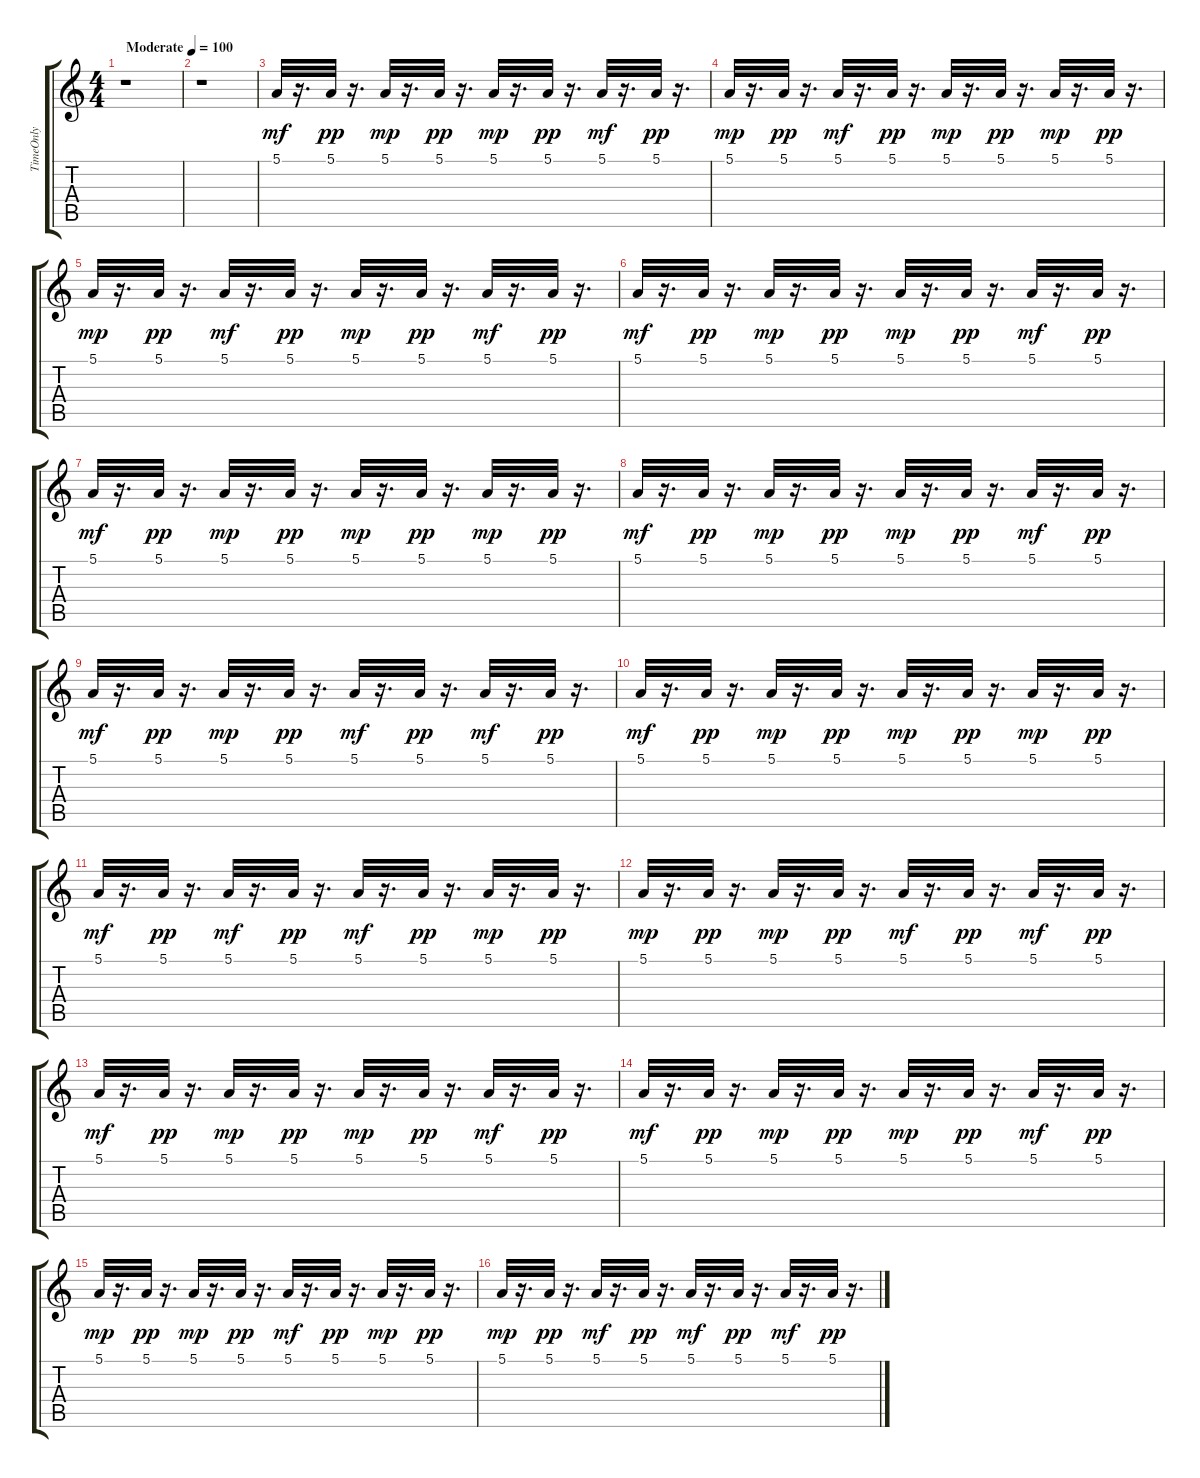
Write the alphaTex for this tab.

\track ("TimeOnly" "TimeOnly") {instrument woodblock}
\staff {score tabs}
\tuning (E4 B3 G3 D3 A2 E2) {hide}
\ts (4 4)
\tempo (100 "Moderate")
\clef g2
\ks c
r.1{dy mf instrument woodblock} |
r.1 |
5.1.32 r.16{d} 5.1.32{dy pp} r.16{d} 5.1.32{dy mp} r.16{d} 5.1.32{dy pp} r.16{d} 5.1.32{dy mp} r.16{d} 5.1.32{dy pp} r.16{d} 5.1.32{dy mf} r.16{d} 5.1.32{dy pp} r.16{d} |
5.1.32{dy mp} r.16{d} 5.1.32{dy pp} r.16{d} 5.1.32{dy mf} r.16{d} 5.1.32{dy pp} r.16{d} 5.1.32{dy mp} r.16{d} 5.1.32{dy pp} r.16{d} 5.1.32{dy mp} r.16{d} 5.1.32{dy pp} r.16{d} |
5.1.32{dy mp} r.16{d} 5.1.32{dy pp} r.16{d} 5.1.32{dy mf} r.16{d} 5.1.32{dy pp} r.16{d} 5.1.32{dy mp} r.16{d} 5.1.32{dy pp} r.16{d} 5.1.32{dy mf} r.16{d} 5.1.32{dy pp} r.16{d} |
5.1.32{dy mf} r.16{d} 5.1.32{dy pp} r.16{d} 5.1.32{dy mp} r.16{d} 5.1.32{dy pp} r.16{d} 5.1.32{dy mp} r.16{d} 5.1.32{dy pp} r.16{d} 5.1.32{dy mf} r.16{d} 5.1.32{dy pp} r.16{d} |
5.1.32{dy mf} r.16{d} 5.1.32{dy pp} r.16{d} 5.1.32{dy mp} r.16{d} 5.1.32{dy pp} r.16{d} 5.1.32{dy mp} r.16{d} 5.1.32{dy pp} r.16{d} 5.1.32{dy mp} r.16{d} 5.1.32{dy pp} r.16{d} |
5.1.32{dy mf} r.16{d} 5.1.32{dy pp} r.16{d} 5.1.32{dy mp} r.16{d} 5.1.32{dy pp} r.16{d} 5.1.32{dy mp} r.16{d} 5.1.32{dy pp} r.16{d} 5.1.32{dy mf} r.16{d} 5.1.32{dy pp} r.16{d} |
5.1.32{dy mf} r.16{d} 5.1.32{dy pp} r.16{d} 5.1.32{dy mp} r.16{d} 5.1.32{dy pp} r.16{d} 5.1.32{dy mf} r.16{d} 5.1.32{dy pp} r.16{d} 5.1.32{dy mf} r.16{d} 5.1.32{dy pp} r.16{d} |
5.1.32{dy mf} r.16{d} 5.1.32{dy pp} r.16{d} 5.1.32{dy mp} r.16{d} 5.1.32{dy pp} r.16{d} 5.1.32{dy mp} r.16{d} 5.1.32{dy pp} r.16{d} 5.1.32{dy mp} r.16{d} 5.1.32{dy pp} r.16{d} |
5.1.32{dy mf} r.16{d} 5.1.32{dy pp} r.16{d} 5.1.32{dy mf} r.16{d} 5.1.32{dy pp} r.16{d} 5.1.32{dy mf} r.16{d} 5.1.32{dy pp} r.16{d} 5.1.32{dy mp} r.16{d} 5.1.32{dy pp} r.16{d} |
5.1.32{dy mp} r.16{d} 5.1.32{dy pp} r.16{d} 5.1.32{dy mp} r.16{d} 5.1.32{dy pp} r.16{d} 5.1.32{dy mf} r.16{d} 5.1.32{dy pp} r.16{d} 5.1.32{dy mf} r.16{d} 5.1.32{dy pp} r.16{d} |
5.1.32{dy mf} r.16{d} 5.1.32{dy pp} r.16{d} 5.1.32{dy mp} r.16{d} 5.1.32{dy pp} r.16{d} 5.1.32{dy mp} r.16{d} 5.1.32{dy pp} r.16{d} 5.1.32{dy mf} r.16{d} 5.1.32{dy pp} r.16{d} |
5.1.32{dy mf} r.16{d} 5.1.32{dy pp} r.16{d} 5.1.32{dy mp} r.16{d} 5.1.32{dy pp} r.16{d} 5.1.32{dy mp} r.16{d} 5.1.32{dy pp} r.16{d} 5.1.32{dy mf} r.16{d} 5.1.32{dy pp} r.16{d} |
5.1.32{dy mp} r.16{d} 5.1.32{dy pp} r.16{d} 5.1.32{dy mp} r.16{d} 5.1.32{dy pp} r.16{d} 5.1.32{dy mf} r.16{d} 5.1.32{dy pp} r.16{d} 5.1.32{dy mp} r.16{d} 5.1.32{dy pp} r.16{d} |
5.1.32{dy mp} r.16{d} 5.1.32{dy pp} r.16{d} 5.1.32{dy mf} r.16{d} 5.1.32{dy pp} r.16{d} 5.1.32{dy mf} r.16{d} 5.1.32{dy pp} r.16{d} 5.1.32{dy mf} r.16{d} 5.1.32{dy pp} r.16{d}
